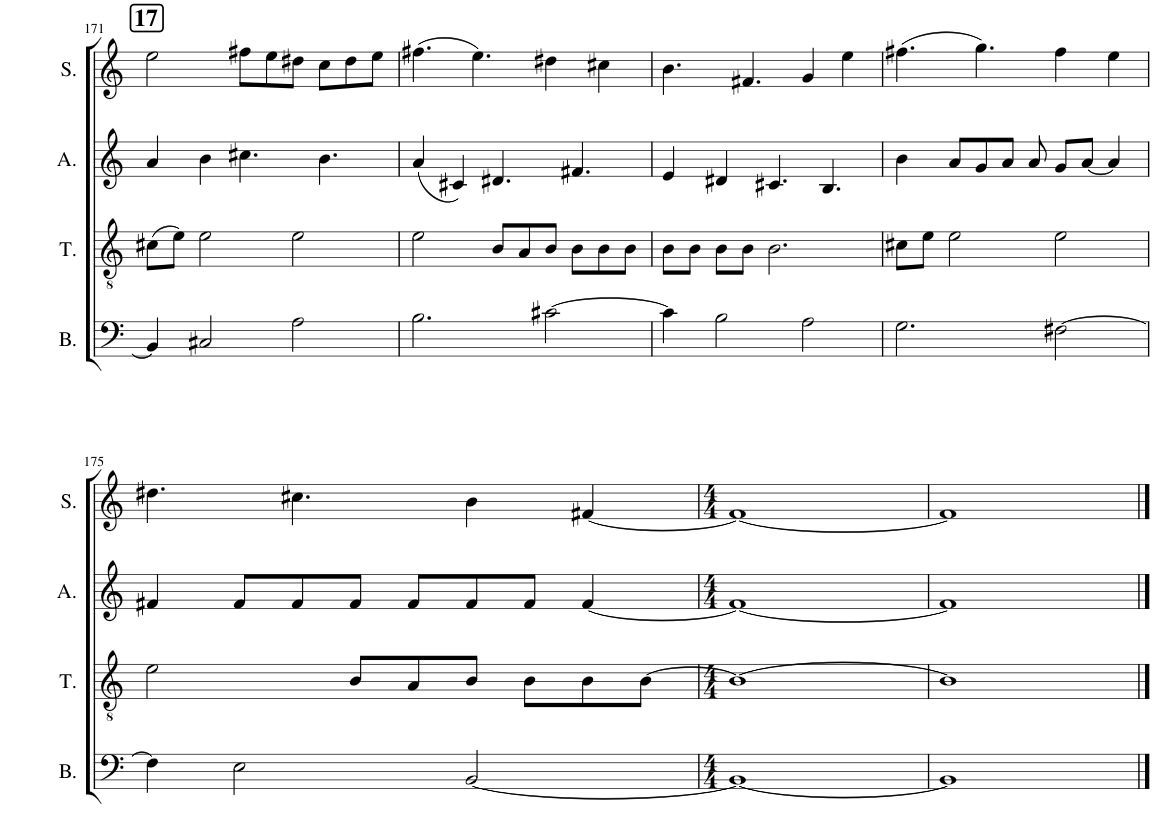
**kern	**kern	**kern	**kern
*part4	*part3	*part2	*part1
*staff4	*staff3	*staff2	*staff1
*I"Bass	*I"Tenor	*I"Alto	*I"Soprano
*I'B.	*I'T.	*I'A.	*I'S.
!!LO:PB:g=z
*clefF4	*clefGv2	*clefG2	*clefG2
*k[]	*k[]	*k[]	*k[]
*M5/4	*M5/4	*M5/4	*M5/4
=171	=171	=171	=171
4BB/]	(8c#X\L	4a/	2ee\
.	8e\J)	.	.
2C#X/	2e\	4b\	.
.	.	4.cc#X\	8ff#X\L
.	.	.	8ee\
2A\	2e\	.	8dd#X\J
.	.	4.b\	8cc\L
.	.	.	8dd#\
.	.	.	8ee\J
=172	=172	=172	=172
2.B\	2e\	(4a/	(4.ff#X\
.	.	4c#X/)	.
.	.	.	4.ee\)
.	8B/L	4.d#X/	.
.	8A/	.	.
[2c#X\	8B/J	.	4dd#X\
.	8B\L	4.f#X/	.
.	8B\	.	4cc#X\
.	8B\J	.	.
=173	=173	=173	=173
4c#\]	8B\L	4e/	4.b\
.	8B\J	.	.
2B\	8B\L	4d#X/	.
.	8B\J	.	4.f#X/
.	2.B\	4.c#X/	.
2A\	.	.	4g/
.	.	4.B/	.
.	.	.	4ee\
=174	=174	=174	=174
2.G\	8c#X\L	4b\	(4.ff#X\
.	8e\J	.	.
.	2e\	8a/L	.
.	.	8g/	4.gg\)
.	.	8a/J	.
.	.	8a/	.
[2F#X\	2e\	8g/L	4ff#\
.	.	[8a/J	.
.	.	4a/]	4ee\
!!LO:LB:g=z
=175	=175	=175	=175
4F#\]	2e\	4f#X/	4.dd#X\
2E\	.	8f#/L	.
.	.	8f#/	4.cc#X\
.	8B/L	8f#/J	.
.	8A/	8f#/L	.
[2BB/	8B/J	8f#/	4b\
.	8B\L	8f#/J	.
.	8B\	[4f#/	[4f#X/
.	[8B\J	.	.
=176	=176	=176	=176
*M4/4	*M4/4	*M4/4	*M4/4
1BB_	1B_	1f#_	1f#_
=177	=177	=177	=177
1BB]	1B]	1f#]	1f#]
==	==	==	==
*-	*-	*-	*-
